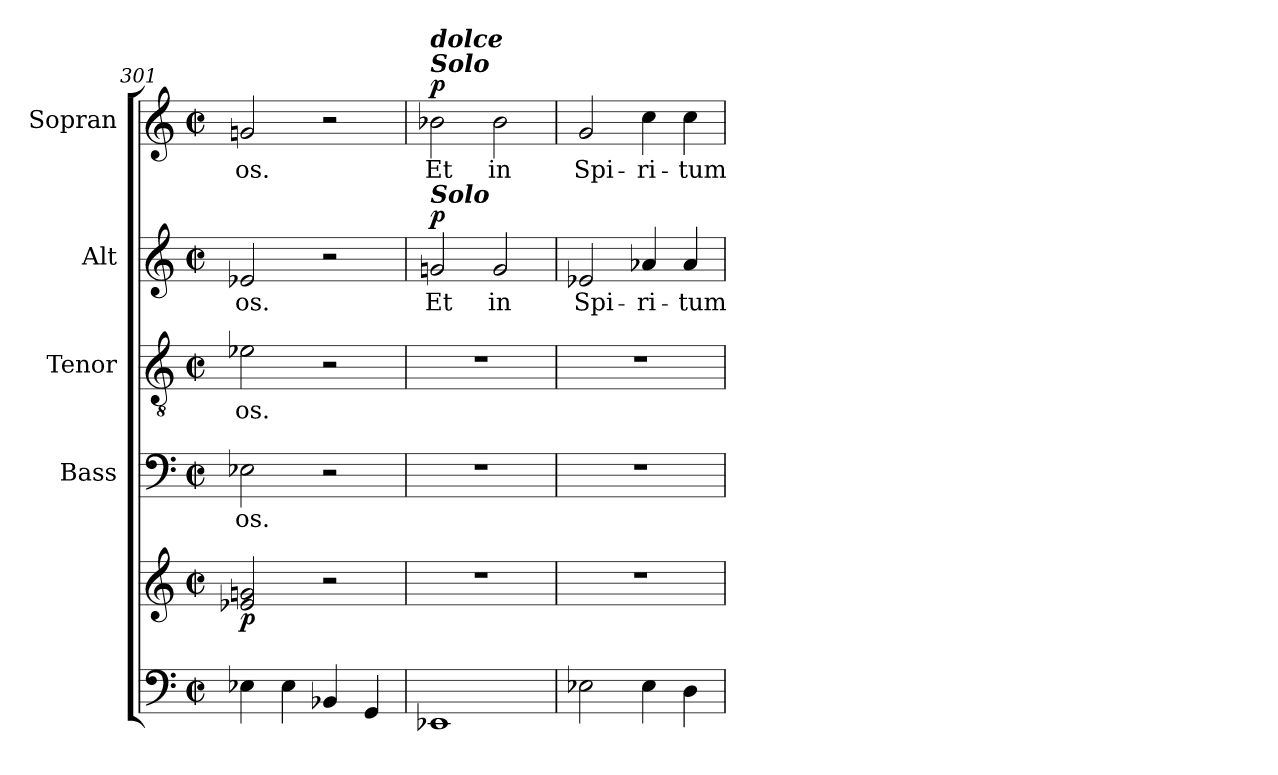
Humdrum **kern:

**kern	**kern	**dynam	**kern	**text	**kern	**text	**kern	**text	**dynam	**kern	**text	**dynam
*part5	*part5	*part5	*part4	*part4	*part3	*part3	*part2	*part2	*part2	*part1	*part1	*part1
*staff6	*staff5	*staff5/6	*staff4	*staff4	*staff3	*staff3	*staff2	*staff2	*staff2	*staff1	*staff1	*staff1
*	*	*	*I"Bass	*	*I"Tenor	*	*I"Alt	*	*	*I"Sopran	*	*
*	*	*	*I'B.	*	*I'T.	*	*I'A.	*	*	*I'S.	*	*
!!LO:LB:g=z
*clefF4	*clefG2	*	*clefF4	*	*clefGv2	*	*clefG2	*	*	*clefG2	*	*
*k[]	*k[]	*	*k[]	*	*k[]	*	*k[]	*	*	*k[]	*	*
*C:	*C:	*	*C:	*	*C:	*	*C:	*	*	*C:	*	*
*M2/2	*M2/2	*	*M2/2	*	*M2/2	*	*M2/2	*	*	*M2/2	*	*
*met(c|)	*met(c|)	*	*met(c|)	*	*met(c|)	*	*met(c|)	*	*	*met(c|)	*	*
=301	=301	=301	=301	=301	=301	=301	=301	=301	=301	=301	=301	=301
!	!	!LO:DY:b	!	!LO:LY:b	!	!LO:LY:b	!	!LO:LY:b	!	!	!LO:LY:b	!
4E-X\	2e-X/ 2gn/	p	2E-X\	-os.	2e-X\	-os.	2e-X/	-os.	.	2gn/	-os.	.
4E-\	.	.	.	.	.	.	.	.	.	.	.	.
4BB-X/	2r	.	2r	.	2r	.	2r	.	.	2r	.	.
4GG/	.	.	.	.	.	.	.	.	.	.	.	.
=302	=302	=302	=302	=302	=302	=302	=302	=302	=302	=302	=302	=302
!	!	!	!	!	!	!	!	!	!	!LO:TX:a:Bi:t=Solo	!	!
!	!	!	!	!	!	!	!	!	!	!LO:TX:a:Bi:t=dolce	!	!
!	!	!	!	!	!	!	!LO:TX:a:Bi:t=Solo	!	!	!	!	!
!	!	!	!	!	!	!	!	!LO:LY:b	!LO:DY:a	!	!LO:LY:b	!LO:DY:a
1EE-X	1r	.	1r	.	1r	.	2gn/	Et	p	2b-X\	Et	p
!	!	!	!	!	!	!	!	!LO:LY:b	!	!	!LO:LY:b	!
.	.	.	.	.	.	.	2g/	in	.	2b-\	in	.
=303	=303	=303	=303	=303	=303	=303	=303	=303	=303	=303	=303	=303
!	!	!	!	!	!	!	!	!LO:LY:b	!	!	!LO:LY:b	!
2E-X\	1r	.	1r	.	1r	.	2e-X/	Spi-	.	2g/	Spi-	.
!	!	!	!	!	!	!	!	!LO:LY:b	!	!	!LO:LY:b	!
4E-\	.	.	.	.	.	.	4a-X/	-ri-	.	4cc\	-ri-	.
!	!	!	!	!	!	!	!	!LO:LY:b	!	!	!LO:LY:b	!
4D\	.	.	.	.	.	.	4a-/	-tum	.	4cc\	-tum	.
=	=	=	=	=	=	=	=	=	=	=	=	=
*-	*-	*-	*-	*-	*-	*-	*-	*-	*-	*-	*-	*-
